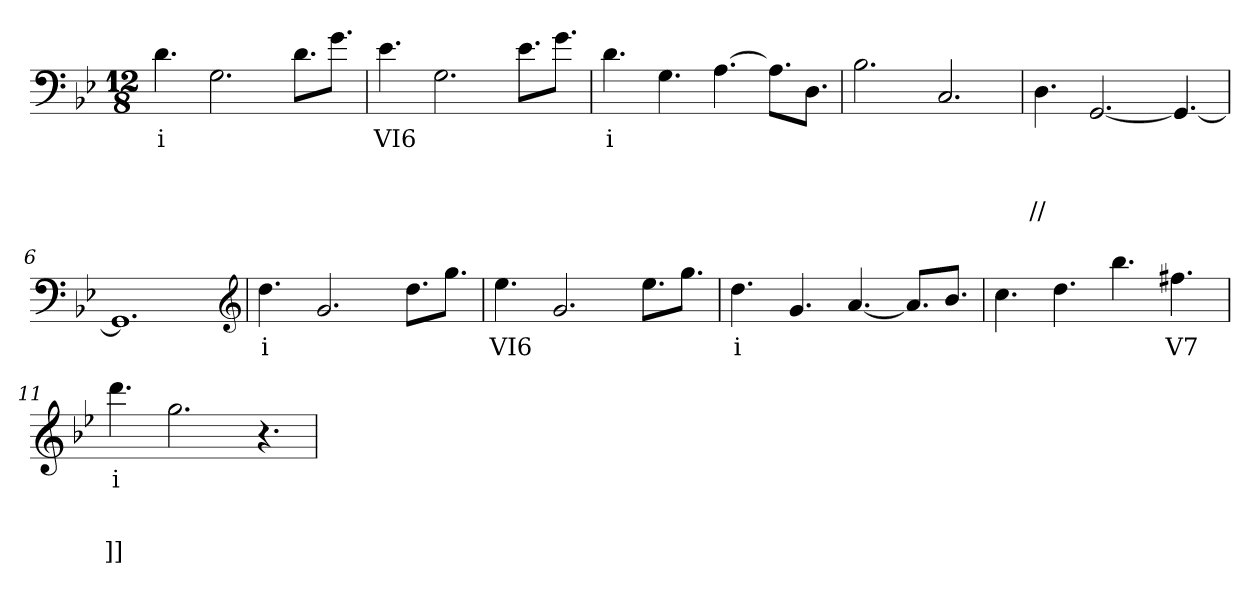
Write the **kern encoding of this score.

**kern	**text	**text	**text	**text
*part1	*part1	*part1	*part1	*part1
*staff1	*staff1	*staff1	*staff1	*staff1
*clefF4	*	*	*	*
*k[b-e-]	*	*	*	*
*g:	*	*	*	*
*M12/8	*	*	*	*
=1	=1	=1	=1	=1
4.d	i	.	.	.
2.G	.	.	.	.
8.dL	.	.	.	.
8.gJ	.	.	.	.
=2	=2	=2	=2	=2
4.e-	VI6	.	.	.
2.G	.	.	.	.
8.e-L	.	.	.	.
8.gJ	.	.	.	.
=3	=3	=3	=3	=3
4.d	i	.	.	.
4.G	.	.	.	.
[4.A	.	.	.	.
8.AL]	.	.	.	.
8.DJ	.	.	.	.
=4	=4	=4	=4	=4
2.B-	.	.	.	.
2.C	.	.	.	.
=5	=5	=5	=5	=5
4.D	.	.	.	//
[2.GG	.	.	.	.
4.GG_	.	.	.	.
=6	=6	=6	=6	=6
1.GG]	.	.	.	.
*clefG2	*	*	*	*
=7	=7	=7	=7	=7
4.dd	i	.	.	.
2.g	.	.	.	.
8.ddL	.	.	.	.
8.ggJ	.	.	.	.
=8	=8	=8	=8	=8
4.ee-	VI6	.	.	.
2.g	.	.	.	.
8.ee-L	.	.	.	.
8.ggJ	.	.	.	.
=9	=9	=9	=9	=9
4.dd	i	.	.	.
4.g	.	.	.	.
[4.a	.	.	.	.
8.aL]	.	.	.	.
8.b-J	.	.	.	.
=10	=10	=10	=10	=10
4.cc	.	.	.	.
4.dd	.	.	.	.
4.bb-	.	.	.	.
4.ff#X	V7	.	.	.
=11	=11	=11	=11	=11
4.ddd	i	.	.	]]
2.gg	.	.	.	.
4.r	.	.	.	.
=	=	=	=	=
*-	*-	*-	*-	*-
